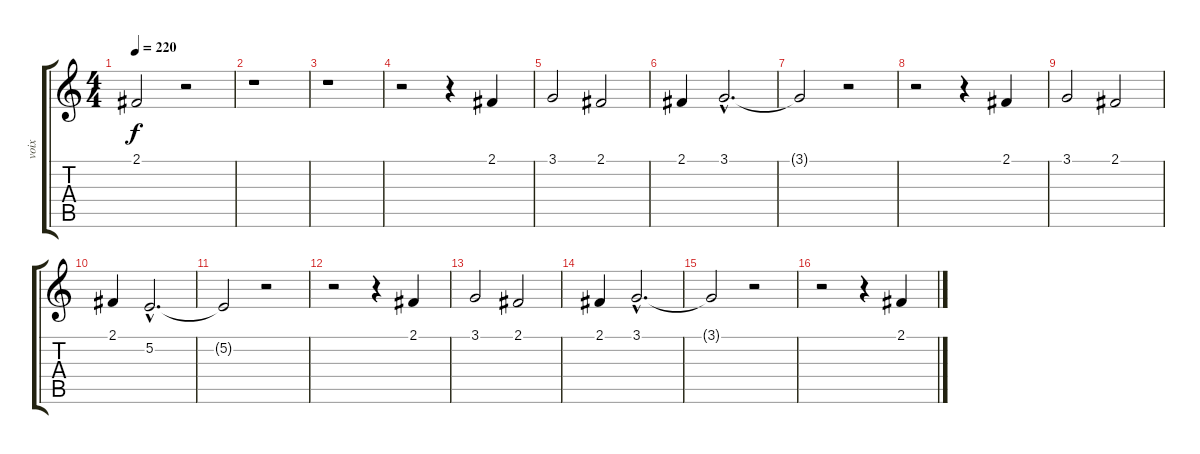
\track ("voix" "voix") {instrument tangoaccordion}
\staff {score tabs}
\tuning (E4 B3 G3 D3 A2 E2) {hide}
\ts (4 4)
\tempo 220
\clef g2
\ks c
2.1{t}.2{dy f} r.2 |
r.1 |
r.1 |
r.2 r.4 2.1.4 |
3.1.2 2.1.2 |
2.1.4 3.1{hac}.2{d} |
3.1{t}.2 r.2 |
r.2 r.4 2.1.4 |
3.1.2 2.1.2 |
2.1.4 5.2{hac}.2{d} |
5.2{t}.2 r.2 |
r.2 r.4 2.1.4 |
3.1.2 2.1.2 |
2.1.4 3.1{hac}.2{d} |
3.1{t}.2 r.2 |
r.2 r.4 2.1.4
